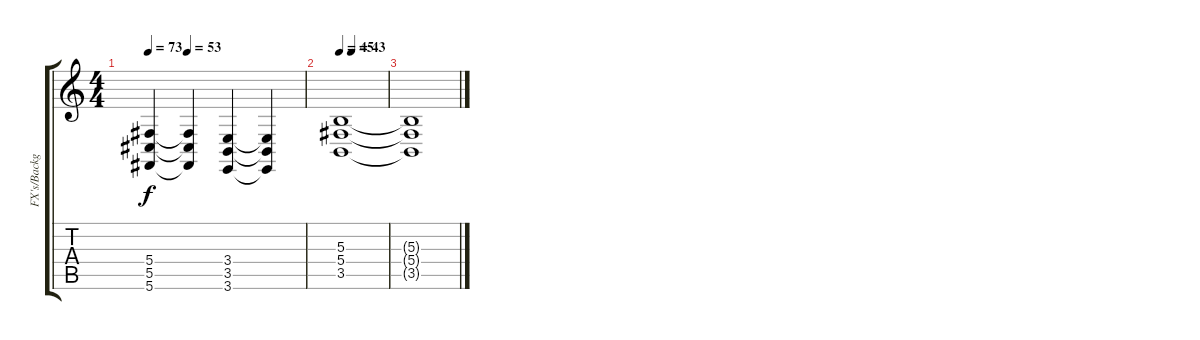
\track ("FX's/Background Guitar" "FX's/Backg") {instrument fx4atmosphere}
\staff {score tabs}
\tuning (Eb4 Bb3 Gb3 Db3 Ab2 Db2) {hide}
\ts (4 4)
\tempo 73
\tempo (53 0.25)
\clef g2
\ks c
(5.4 5.5 5.6).4{dy f} (5.4{t} 5.5{t} 5.6{t}).4 (3.4 3.5 3.6).4 (3.4{t} 3.5{t} 3.6{t}).4 |
\tempo 45
\tempo (43 0.25)
(5.3 5.4 3.5).1{volume 1} |
(5.3{t} 5.4{t} 3.5{t}).1
